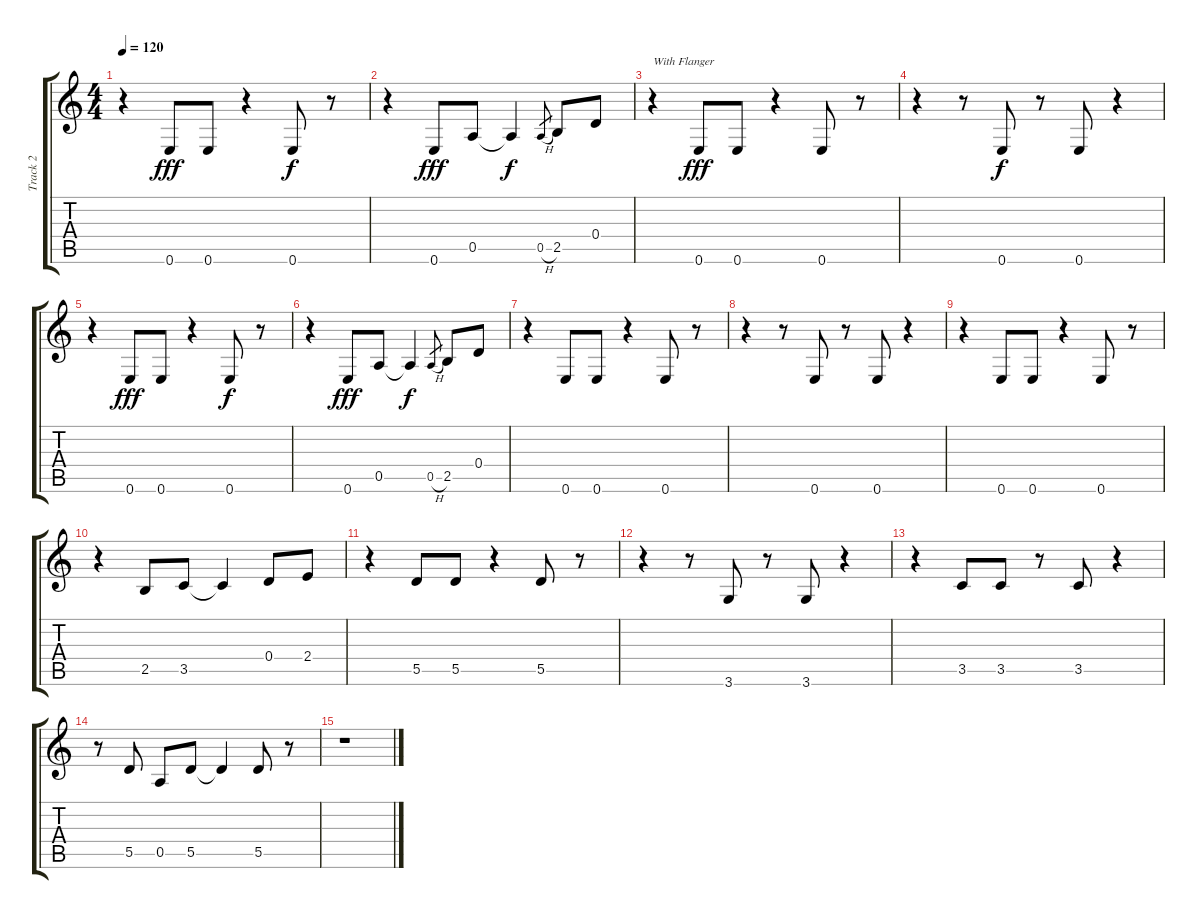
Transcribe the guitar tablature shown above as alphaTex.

\track ("Track 2" "Track 2") {instrument distortionguitar}
\staff {score tabs}
\tuning (E4 B3 G3 D3 A2 E2) {hide}
\ts (4 4)
\tempo 120
\clef g2
\ks c
r.4{dy f} 0.6.8{dy fff} 0.6.8 r.4 0.6.8{dy f} r.8 |
r.4 0.6.8{dy fff} 0.5.8 0.5{t}.4{dy f} 0.5{h}.8{gr} 2.5.8 0.4.8 |
r.4{txt "With Flanger"} 0.6.8{dy fff} 0.6.8 r.4 0.6.8 r.8 |
r.4 r.8 0.6.8{dy f} r.8 0.6.8 r.4 |
r.4 0.6.8{dy fff} 0.6.8 r.4 0.6.8{dy f} r.8 |
r.4 0.6.8{dy fff} 0.5.8 0.5{t}.4{dy f} 0.5{h}.8{gr} 2.5.8 0.4.8 |
r.4 0.6.8 0.6.8 r.4 0.6.8 r.8 |
r.4 r.8 0.6.8 r.8 0.6.8 r.4 |
r.4 0.6.8 0.6.8 r.4 0.6.8 r.8 |
r.4 2.5.8 3.5.8 3.5{t}.4 0.4.8 2.4.8 |
r.4 5.5.8 5.5.8 r.4 5.5.8 r.8 |
r.4 r.8 3.6.8 r.8 3.6.8 r.4 |
r.4 3.5.8 3.5.8 r.8 3.5.8 r.4 |
r.8 5.5.8 0.5.8 5.5.8 5.5{t}.4 5.5.8 r.8 |
r.1
